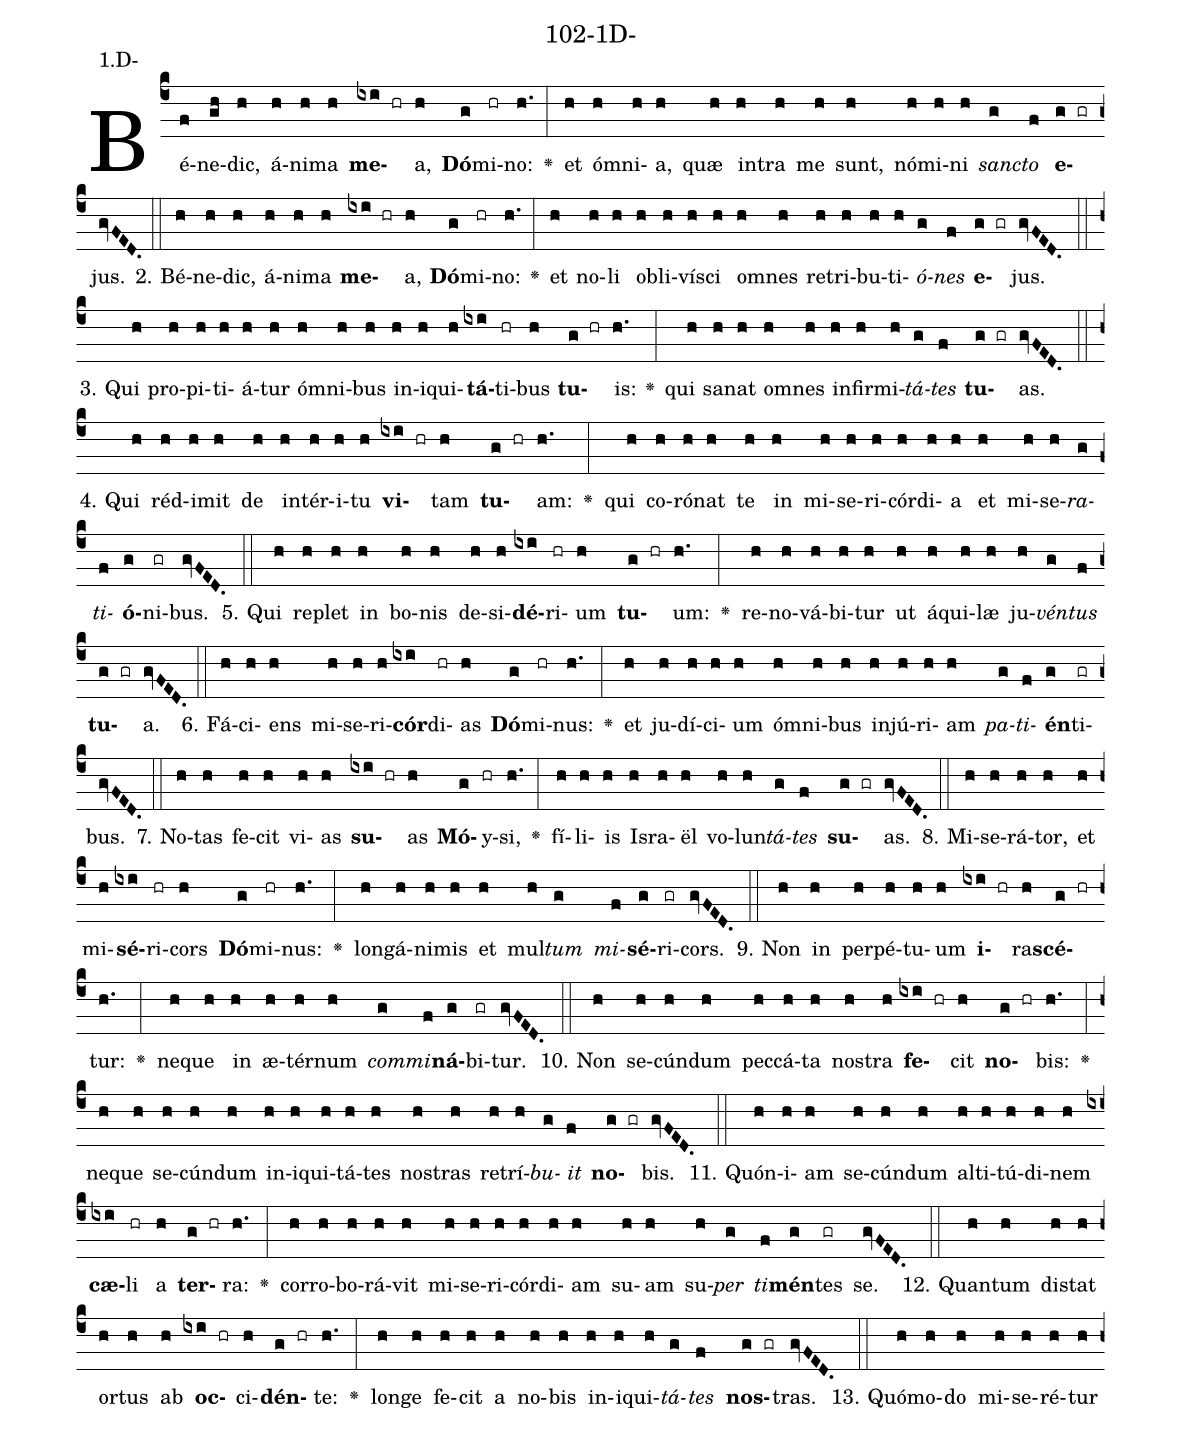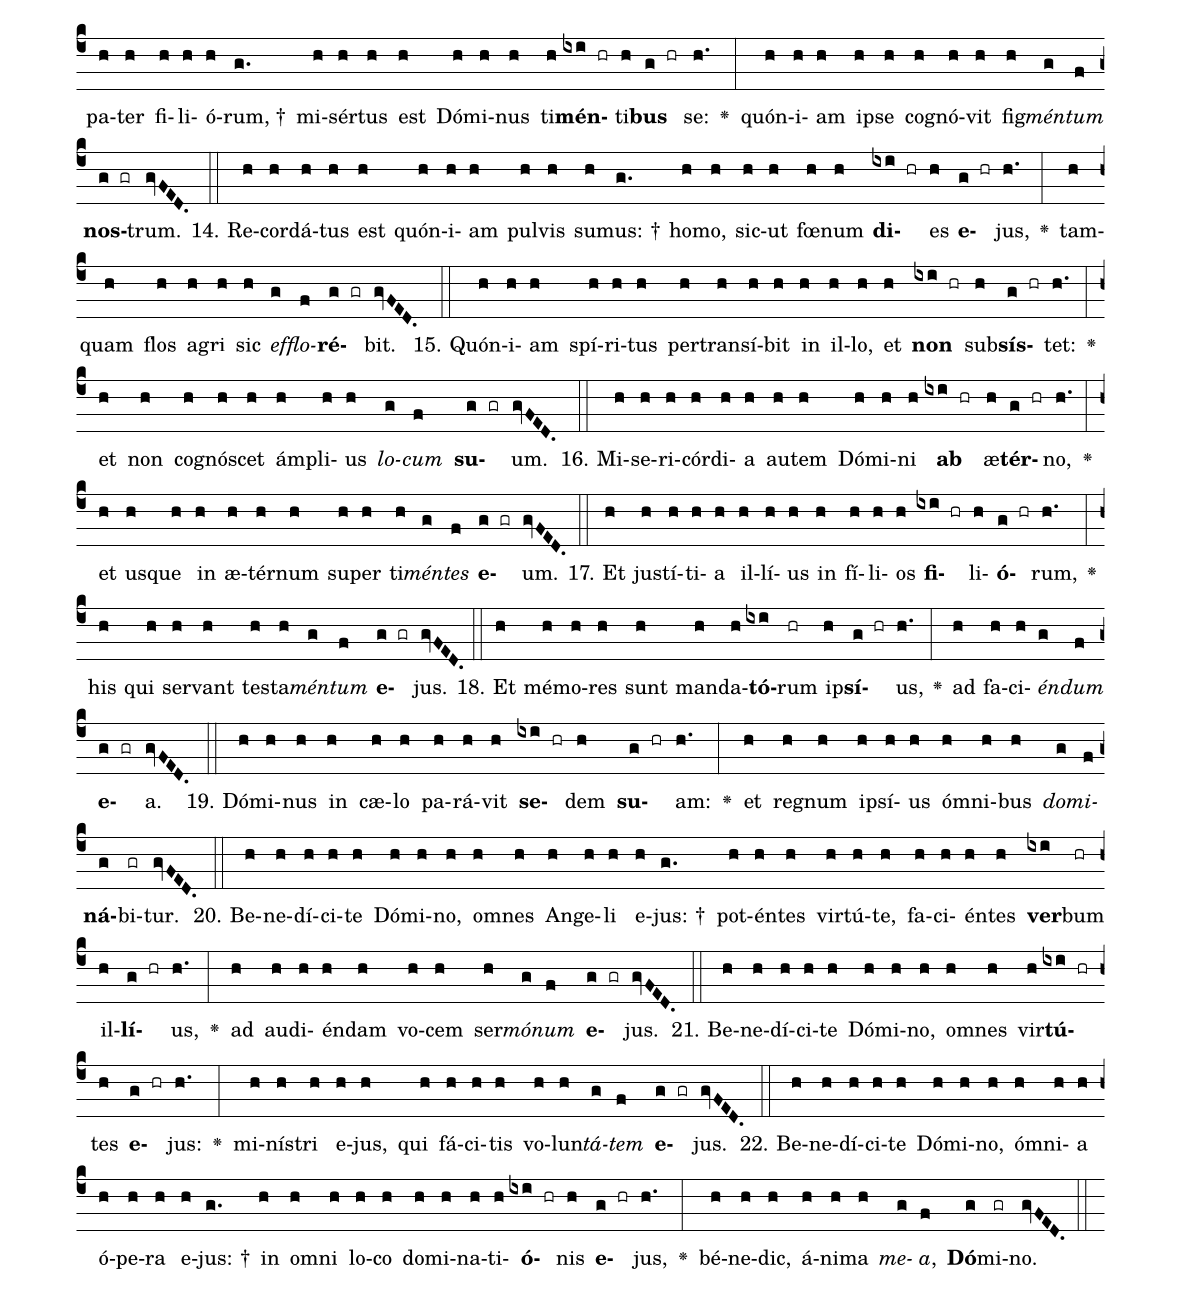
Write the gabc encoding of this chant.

name: 102-1D-;
annotation: 1.D-;
%%
(c4)Bé(f)ne(gh)dic,(h) á(h)ni(h)ma(h) <b>me</b>(ixi hr)a,(h) <b>Dó</b>(g)mi(hr)no:(h.) <v>\greheightstar</v>(:) et(h) óm(h)ni(h)a,(h) quæ(h) in(h)tra(h) me(h) sunt,(h) nó(h)mi(h)ni(h) <i>sanc</i>(g)<i>to</i>(f) <b>e</b>(g gr)jus.(gvFED.) (::)
2. Bé(h)ne(h)dic,(h) á(h)ni(h)ma(h) <b>me</b>(ixi hr)a,(h) <b>Dó</b>(g)mi(hr)no:(h.) <v>\greheightstar</v>(:) et(h) no(h)li(h) ob(h)li(h)ví(h)sci(h) om(h)nes(h) re(h)tri(h)bu(h)ti(h)<i>ó</i>(g)<i>nes</i>(f) <b>e</b>(g gr)jus.(gvFED.) (::)
3. Qui(h) pro(h)pi(h)ti(h)á(h)tur(h) óm(h)ni(h)bus(h) in(h)i(h)qui(h)<b>tá</b>(ixi)ti(hr)bus(h) <b>tu</b>(g hr)is:(h.) <v>\greheightstar</v>(:) qui(h) sa(h)nat(h) om(h)nes(h) in(h)fir(h)mi(h)<i>tá</i>(g)<i>tes</i>(f) <b>tu</b>(g gr)as.(gvFED.) (::)
4. Qui(h) réd(h)i(h)mit(h) de(h) in(h)tér(h)i(h)tu(h) <b>vi</b>(ixi hr)tam(h) <b>tu</b>(g hr)am:(h.) <v>\greheightstar</v>(:) qui(h) co(h)ró(h)nat(h) te(h) in(h) mi(h)se(h)ri(h)cór(h)di(h)a(h) et(h) mi(h)se(h)<i>ra</i>(g)<i>ti</i>(f)<b>ó</b>(g)ni(gr)bus.(gvFED.) (::)
5. Qui(h) re(h)plet(h) in(h) bo(h)nis(h) de(h)si(h)<b>dé</b>(ixi)ri(hr)um(h) <b>tu</b>(g hr)um:(h.) <v>\greheightstar</v>(:) re(h)no(h)vá(h)bi(h)tur(h) ut(h) á(h)qui(h)læ(h) ju(h)<i>vén</i>(g)<i>tus</i>(f) <b>tu</b>(g gr)a.(gvFED.) (::)
6. Fá(h)ci(h)ens(h) mi(h)se(h)ri(h)<b>cór</b>(ixi)di(hr)as(h) <b>Dó</b>(g)mi(hr)nus:(h.) <v>\greheightstar</v>(:) et(h) ju(h)dí(h)ci(h)um(h) óm(h)ni(h)bus(h) in(h)jú(h)ri(h)am(h) <i>pa</i>(g)<i>ti</i>(f)<b>én</b>(g)ti(gr)bus.(gvFED.) (::)
7. No(h)tas(h) fe(h)cit(h) vi(h)as(h) <b>su</b>(ixi hr)as(h) <b>Mó</b>(g)y(hr)si,(h.) <v>\greheightstar</v>(:) fí(h)li(h)is(h) Is(h)ra(h)ël(h) vo(h)lun(h)<i>tá</i>(g)<i>tes</i>(f) <b>su</b>(g gr)as.(gvFED.) (::)
8. Mi(h)se(h)rá(h)tor,(h) et(h) mi(h)<b>sé</b>(ixi)ri(hr)cors(h) <b>Dó</b>(g)mi(hr)nus:(h.) <v>\greheightstar</v>(:) long(h)á(h)ni(h)mis(h) et(h) mul(h)<i>tum</i>(g) <i>mi</i>(f)<b>sé</b>(g)ri(gr)cors.(gvFED.) (::)
9. Non(h) in(h) per(h)pé(h)tu(h)um(h) <b>i</b>(ixi hr)ra(h)<b>scé</b>(g hr)tur:(h.) <v>\greheightstar</v>(:) ne(h)que(h) in(h) æ(h)tér(h)num(h) <i>com</i>(g)<i>mi</i>(f)<b>ná</b>(g)bi(gr)tur.(gvFED.) (::)
10. Non(h) se(h)cún(h)dum(h) pec(h)cá(h)ta(h) nos(h)tra(h) <b>fe</b>(ixi hr)cit(h) <b>no</b>(g hr)bis:(h.) <v>\greheightstar</v>(:) ne(h)que(h) se(h)cún(h)dum(h) in(h)i(h)qui(h)tá(h)tes(h) nos(h)tras(h) re(h)trí(h)<i>bu</i>(g)<i>it</i>(f) <b>no</b>(g gr)bis.(gvFED.) (::)
11. Quón(h)i(h)am(h) se(h)cún(h)dum(h) al(h)ti(h)tú(h)di(h)nem(h) <b>cæ</b>(ixi)li(hr) a(h) <b>ter</b>(g hr)ra:(h.) <v>\greheightstar</v>(:) cor(h)ro(h)bo(h)rá(h)vit(h) mi(h)se(h)ri(h)cór(h)di(h)am(h) su(h)am(h) su(h)<i>per</i>(g) <i>ti</i>(f)<b>mén</b>(g)tes(gr) se.(gvFED.) (::)
12. Quan(h)tum(h) di(h)stat(h) or(h)tus(h) ab(h) <b>oc</b>(ixi hr)ci(h)<b>dén</b>(g hr)te:(h.) <v>\greheightstar</v>(:) lon(h)ge(h) fe(h)cit(h) a(h) no(h)bis(h) in(h)i(h)qui(h)<i>tá</i>(g)<i>tes</i>(f) <b>nos</b>(g gr)tras.(gvFED.) (::)
13. Quó(h)mo(h)do(h) mi(h)se(h)ré(h)tur(h) pa(h)ter(h) fi(h)li(h)ó(h)rum, †(g.) mi(h)sér(h)tus(h) est(h) Dó(h)mi(h)nus(h) ti(h)<b>mén</b>(ixi hr)ti(h)<b>bus</b>(g hr) se:(h.) <v>\greheightstar</v>(:) quón(h)i(h)am(h) ip(h)se(h) co(h)gnó(h)vit(h) fig(h)<i>mén</i>(g)<i>tum</i>(f) <b>nos</b>(g gr)trum.(gvFED.) (::)
14. Re(h)cor(h)dá(h)tus(h) est(h) quón(h)i(h)am(h) pul(h)vis(h) su(h)mus: †(g.) ho(h)mo,(h) sic(h)ut(h) fœ(h)num(h) <b>di</b>(ixi hr)es(h) <b>e</b>(g hr)jus,(h.) <v>\greheightstar</v>(:) tam(h)quam(h) flos(h) a(h)gri(h) sic(h) <i>ef</i>(g)<i>flo</i>(f)<b>ré</b>(g gr)bit.(gvFED.) (::)
15. Quón(h)i(h)am(h) spí(h)ri(h)tus(h) per(h)trans(h)í(h)bit(h) in(h) il(h)lo,(h) et(h) <b>non</b>(ixi hr) sub(h)<b>sís</b>(g hr)tet:(h.) <v>\greheightstar</v>(:) et(h) non(h) co(h)gnó(h)scet(h) ám(h)pli(h)us(h) <i>lo</i>(g)<i>cum</i>(f) <b>su</b>(g gr)um.(gvFED.) (::)
16. Mi(h)se(h)ri(h)cór(h)di(h)a(h) au(h)tem(h) Dó(h)mi(h)ni(h) <b>ab</b>(ixi hr) æ(h)<b>tér</b>(g hr)no,(h.) <v>\greheightstar</v>(:) et(h) us(h)que(h) in(h) æ(h)tér(h)num(h) su(h)per(h) ti(h)<i>mén</i>(g)<i>tes</i>(f) <b>e</b>(g gr)um.(gvFED.) (::)
17. Et(h) jus(h)tí(h)ti(h)a(h) il(h)lí(h)us(h) in(h) fí(h)li(h)os(h) <b>fi</b>(ixi hr)li(h)<b>ó</b>(g hr)rum,(h.) <v>\greheightstar</v>(:) his(h) qui(h) ser(h)vant(h) tes(h)ta(h)<i>mén</i>(g)<i>tum</i>(f) <b>e</b>(g gr)jus.(gvFED.) (::)
18. Et(h) mé(h)mo(h)res(h) sunt(h) man(h)da(h)<b>tó</b>(ixi)rum(hr) ip(h)<b>sí</b>(g hr)us,(h.) <v>\greheightstar</v>(:) ad(h) fa(h)ci(h)<i>én</i>(g)<i>dum</i>(f) <b>e</b>(g gr)a.(gvFED.) (::)
19. Dó(h)mi(h)nus(h) in(h) cæ(h)lo(h) pa(h)rá(h)vit(h) <b>se</b>(ixi hr)dem(h) <b>su</b>(g hr)am:(h.) <v>\greheightstar</v>(:) et(h) re(h)gnum(h) ip(h)sí(h)us(h) óm(h)ni(h)bus(h) <i>do</i>(g)<i>mi</i>(f)<b>ná</b>(g)bi(gr)tur.(gvFED.) (::)
20. Be(h)ne(h)dí(h)ci(h)te(h) Dó(h)mi(h)no,(h) om(h)nes(h) An(h)ge(h)li(h) e(h)jus: †(g.) pot(h)én(h)tes(h) vir(h)tú(h)te,(h) fa(h)ci(h)én(h)tes(h) <b>ver</b>(ixi)bum(hr) il(h)<b>lí</b>(g hr)us,(h.) <v>\greheightstar</v>(:) ad(h) au(h)di(h)én(h)dam(h) vo(h)cem(h) ser(h)<i>mó</i>(g)<i>num</i>(f) <b>e</b>(g gr)jus.(gvFED.) (::)
21. Be(h)ne(h)dí(h)ci(h)te(h) Dó(h)mi(h)no,(h) om(h)nes(h) vir(h)<b>tú</b>(ixi hr)tes(h) <b>e</b>(g hr)jus:(h.) <v>\greheightstar</v>(:) mi(h)nís(h)tri(h) e(h)jus,(h) qui(h) fá(h)ci(h)tis(h) vo(h)lun(h)<i>tá</i>(g)<i>tem</i>(f) <b>e</b>(g gr)jus.(gvFED.) (::)
22. Be(h)ne(h)dí(h)ci(h)te(h) Dó(h)mi(h)no,(h) óm(h)ni(h)a(h) ó(h)pe(h)ra(h) e(h)jus: †(g.) in(h) om(h)ni(h) lo(h)co(h) do(h)mi(h)na(h)ti(h)<b>ó</b>(ixi hr)nis(h) <b>e</b>(g hr)jus,(h.) <v>\greheightstar</v>(:) bé(h)ne(h)dic,(h) á(h)ni(h)ma(h) <i>me</i>(g)<i>a</i>,(f) <b>Dó</b>(g)mi(gr)no.(gvFED.) (::)
